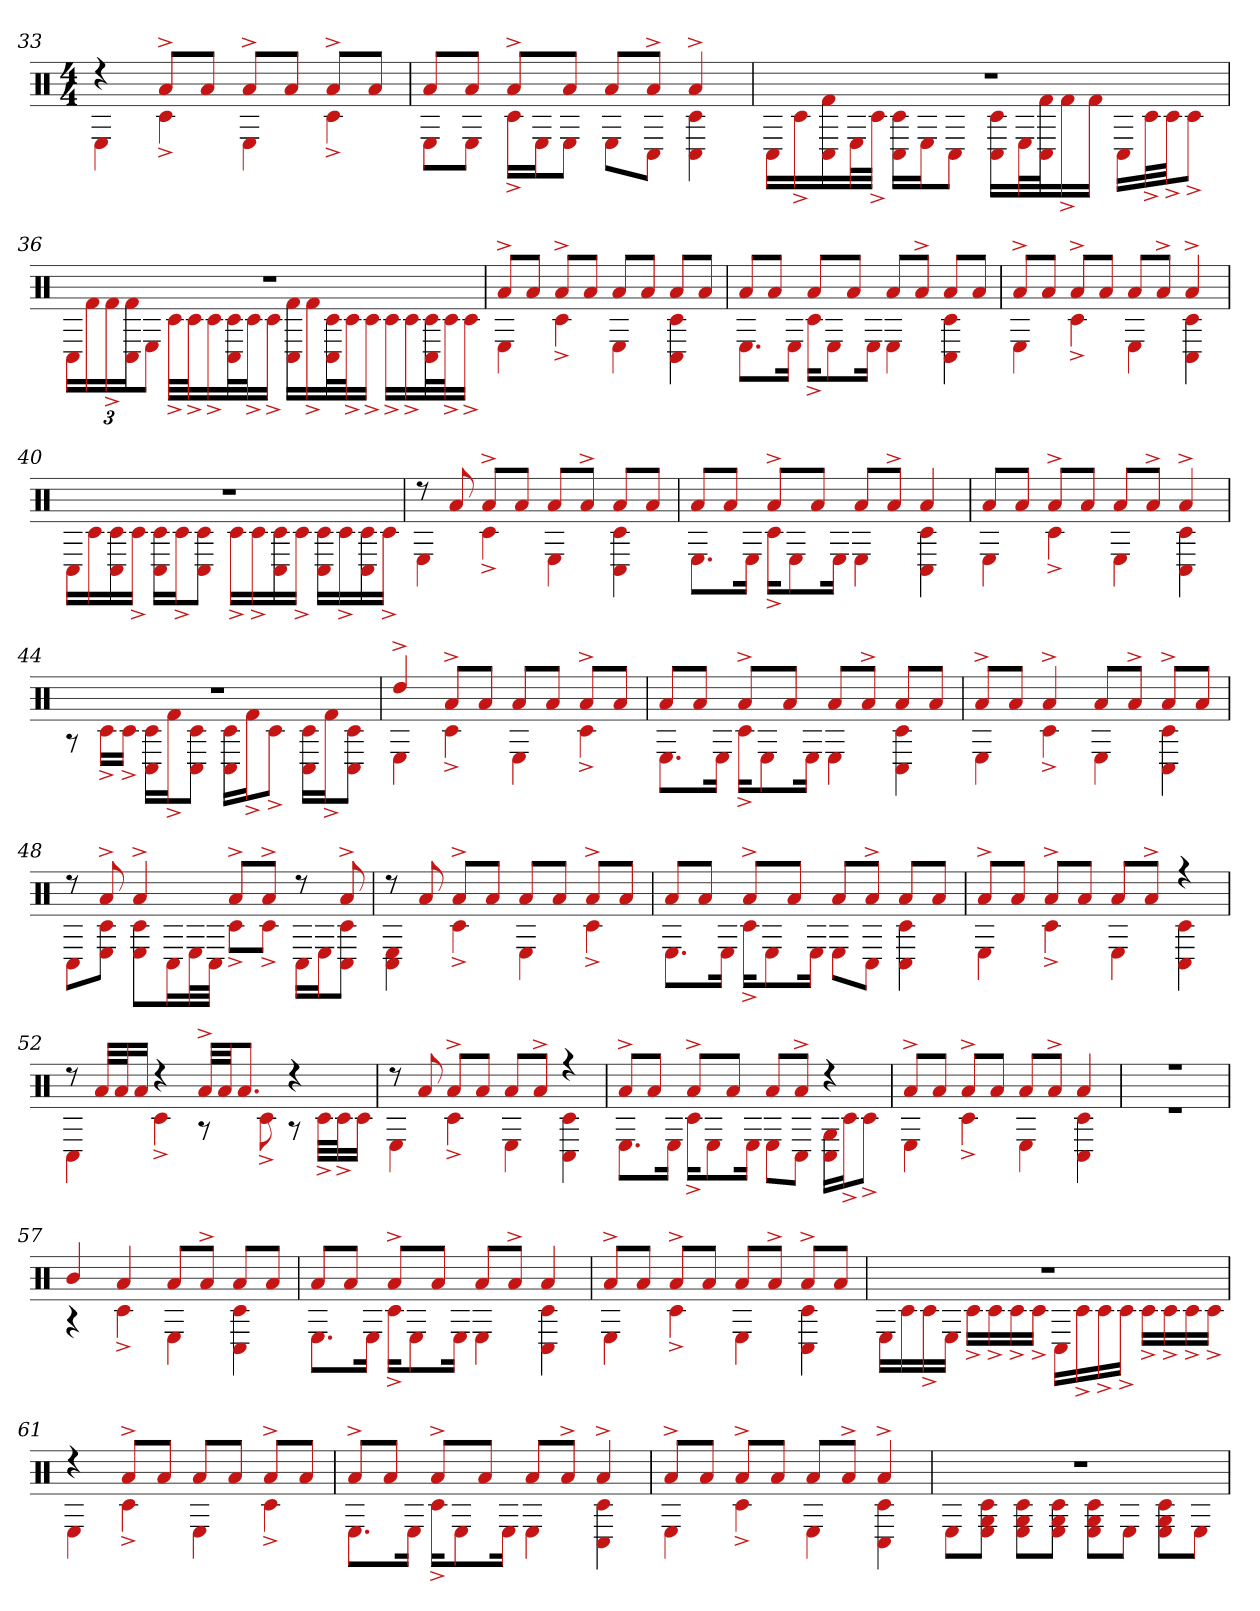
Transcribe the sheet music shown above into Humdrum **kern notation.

**kern
*part1
*staff1
*clefX
*k[]
*M4/4
=33
*^
4r	4E
8a^L	4c#^
8aJ	.
8a^L	4E
8aJ	.
8a^L	4c#^
8aJ	.
=34	=34
8aL	8EL
8aJ	8EJ
8a^L	16c#^LL
.	16EJ
8aJ	8EJ
8aL	8EL
8a^J	8C#J
4a^	4C# 4c#
=35	=35
1r	16C#LL
.	16c#^
.	16C# 16f#
.	32EL
.	32c#^JJJ
.	16C# 16c#LL
.	16EJ
.	8C#J
.	16c# 16C#LL
.	32EL
.	32C# 32f#J
.	16f#^
.	16f#JJ
.	16C#LL
.	32c#^L
.	32c#^JJ
.	8c#^J
=36	=36
1r	24C#LL
.	24f#
.	24f#^
.	24C# 24f#J
.	12EJ
.	32c#^LLL
.	32c#^J
.	16c#^
.	32C# 32c#L
.	32c#^J
.	16c#^JJ
.	16C# 16f#LL
.	16f#^
.	32C# 32c#L
.	32c#^J
.	16c#^JJ
.	16c#^LL
.	16c#^
.	32c# 32C#L
.	32c#^J
.	16c#^JJ
=37	=37
8a^L	4E
8aJ	.
8a^L	4c#^
8aJ	.
8aL	4E
8aJ	.
8aL	4C# 4c#
8aJ	.
=38	=38
8aL	8.EL
8aJ	.
.	16EJk
8aL	16c#^KL
.	8E
8aJ	.
.	16EJk
8aL	4E
8a^J	.
8aL	4C# 4c#
8aJ	.
=39	=39
8a^L	4E
8aJ	.
8a^L	4c#^
8aJ	.
8aL	4E
8a^J	.
4a^	4C# 4c#
=40	=40
1r	16C#LL
.	16c#
.	16C# 16c#
.	16c#^JJ
.	16C# 16c#LL
.	16c#^J
.	8C# 8c#J
.	16c#^LL
.	16c#^
.	16C# 16c#
.	16c#^JJ
.	16C# 16c#LL
.	16c#^
.	16C# 16c#
.	16c#^JJ
=41	=41
8r	4E
8a	.
8a^L	4c#^
8aJ	.
8aL	4E
8a^J	.
8aL	4C# 4c#
8aJ	.
=42	=42
8aL	8.EL
8aJ	.
.	16EJk
8a^L	16c#^KL
.	8E
8aJ	.
.	16EJk
8aL	4E
8a^J	.
4a	4c# 4C#
=43	=43
8aL	4E
8aJ	.
8a^L	4c#^
8aJ	.
8aL	4E
8a^J	.
4a^	4c# 4C#
=44	=44
1r	8r
.	16c#^LL
.	16c#^JJ
.	16C# 16c#LL
.	16f#^J
.	8C# 8c#J
.	16C# 16c#LL
.	16f#^J
.	8c#^J
.	16C# 16c#LL
.	16f#^J
.	8C# 8c#J
=45	=45
4dd^	4E
8a^L	4c#^
8aJ	.
8aL	4E
8aJ	.
8a^L	4c#^
8aJ	.
=46	=46
8aL	8.EL
8aJ	.
.	16EJk
8a^L	16c#^KL
.	8E
8aJ	.
.	16EJk
8aL	4E
8a^J	.
8aL	4c# 4C#
8aJ	.
=47	=47
8a^L	4E
8aJ	.
4a^	4c#^
8aL	4E
8a^J	.
8a^L	4c# 4C#
8aJ	.
=48	=48
8r	8C#L
8a^	8c# 8EJ
4a^	8c# 8EL
.	16C#L
.	32EL
.	32C#JJJ
8a^L	8c#^L
8a^J	8c#^J
8r	16C#LL
.	16EJ
8a^	8C# 8c#J
=49	=49
8r	4C# 4E
8a	.
8a^L	4c#^
8aJ	.
8aL	4E
8aJ	.
8a^L	4c#^
8aJ	.
=50	=50
8aL	8.EL
8aJ	.
.	16EJk
8a^L	16c#^KL
.	8E
8aJ	.
.	16EJk
8aL	8EL
8a^J	8C#J
8aL	4C# 4c#
8aJ	.
=51	=51
8a^L	4E
8aJ	.
8a^L	4c#^
8aJ	.
8aL	4E
8a^J	.
4r	4c# 4C#
=52	=52
8r	4C#
32aLLL	.
32aJ	.
16aJJ	.
4r	4c#^
32a^LLL	8r
32aJJ	.
8.aJ	.
.	8c#^
4r	8r
.	32c#^LLL
.	32c#^J
.	16c#JJ
=53	=53
8r	4E
8a	.
8a^L	4c#^
8aJ	.
8aL	4E
8a^J	.
4r	4C# 4c#
=54	=54
8a^L	8.EL
8aJ	.
.	16EJk
8a^L	16c#^KL
.	8E
8aJ	.
.	16EJk
8aL	8EL
8a^J	8C#J
4r	16G 16C#LL
.	16c#^J
.	8c#^J
=55	=55
8a^L	4E
8aJ	.
8a^L	4c#^
8aJ	.
8aL	4E
8a^J	.
4a	4c# 4C#
=56	=56
1r	1r
=57	=57
4b	4r
4a	4c#^
8aL	4E
8a^J	.
8aL	4C# 4c#
8aJ	.
=58	=58
8aL	8.EL
8aJ	.
.	16EJk
8a^L	16c#^KL
.	8E
8aJ	.
.	16EJk
8aL	4E
8a^J	.
4a	4c# 4C#
=59	=59
8a^L	4E
8aJ	.
8a^L	4c#^
8aJ	.
8aL	4E
8a^J	.
8a^L	4c# 4C#
8aJ	.
=60	=60
1r	16ELL
.	16c#
.	16c#^
.	16EJJ
.	16c#^LL
.	16c#^
.	16c#^
.	16c#^JJ
.	16C#LL
.	16c#^
.	16c#^
.	16c#^JJ
.	16c#^LL
.	16c#^
.	16c#^
.	16c#^JJ
=61	=61
4r	4E
8a^L	4c#^
8aJ	.
8aL	4E
8aJ	.
8a^L	4c#^
8aJ	.
=62	=62
8a^L	8.EL
8aJ	.
.	16EJk
8a^L	16c#^KL
.	8E
8aJ	.
.	16EJk
8aL	4E
8a^J	.
4a^	4C# 4c#
=63	=63
8a^L	4E
8aJ	.
8a^L	4c#^
8aJ	.
8aL	4E
8a^J	.
4a^	4c# 4C#
=64	=64
1r	8EL
.	8G 8c# 8EJ
.	8E 8G 8c#L
.	8E 8G 8c#J
.	8G 8E 8c#L
.	8EJ
.	8G 8E 8c#L
.	8EJ
*v	*v
=
*-
